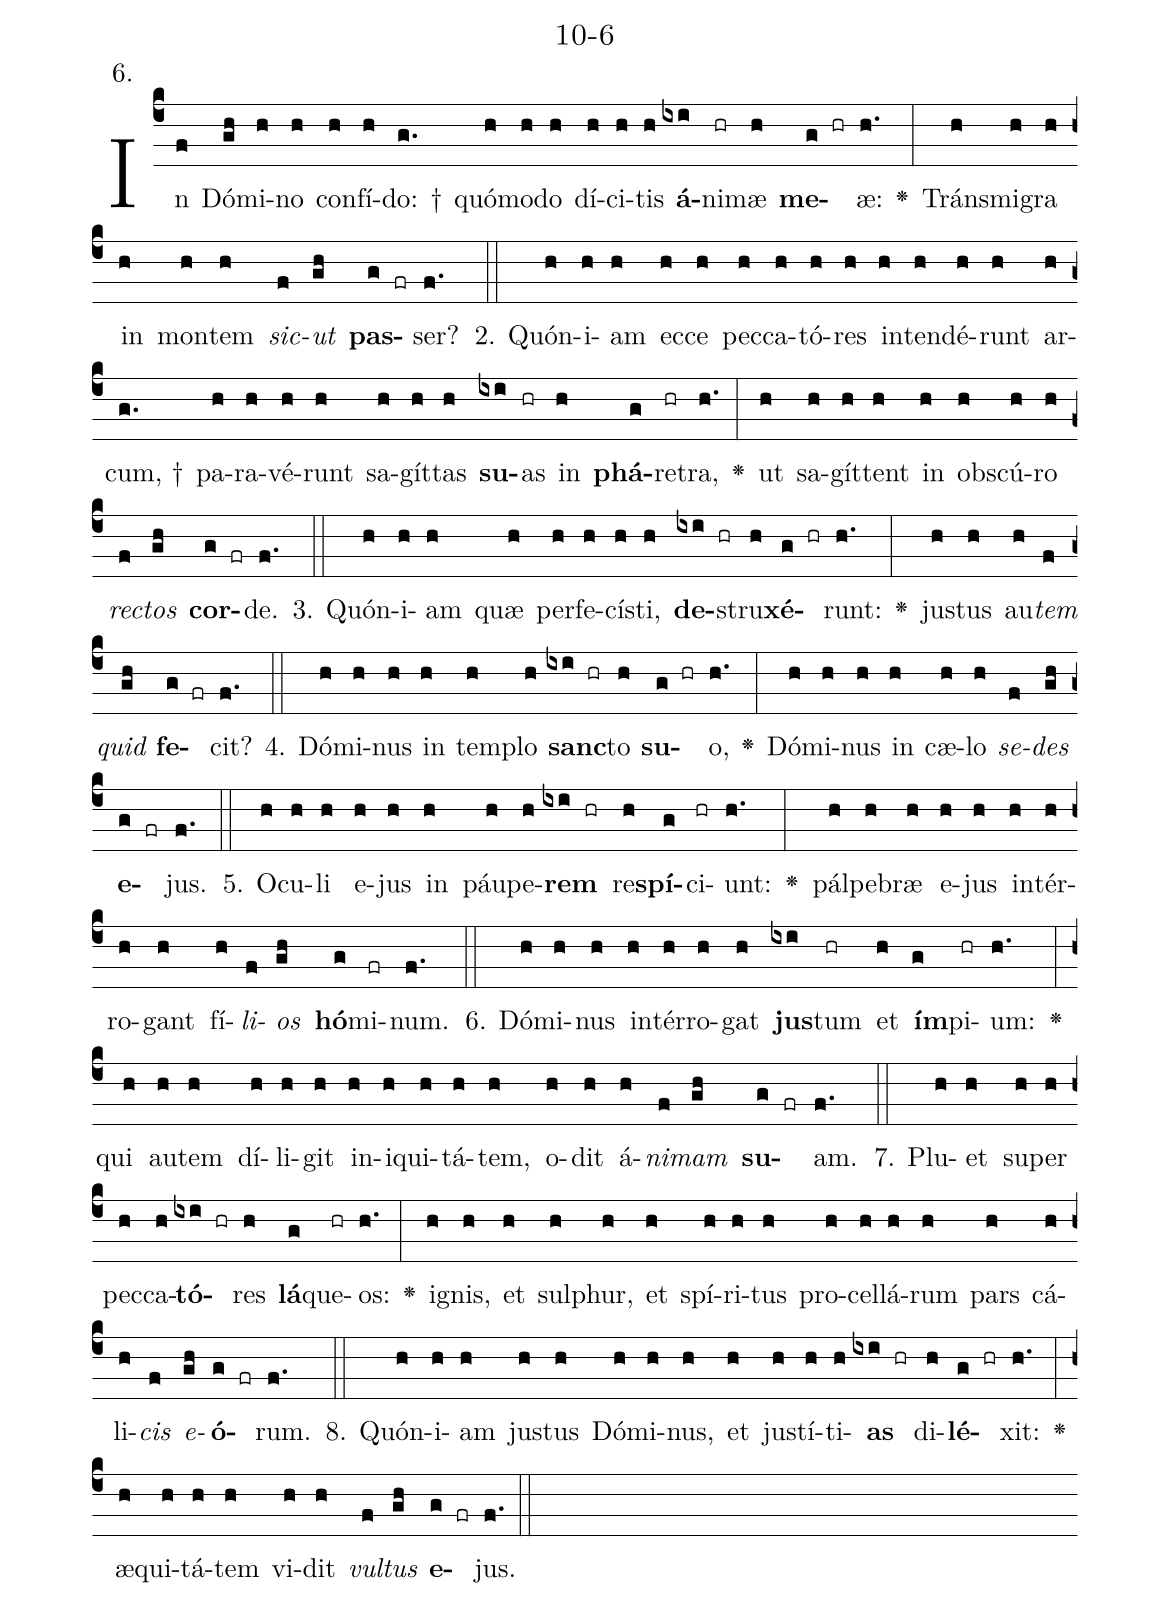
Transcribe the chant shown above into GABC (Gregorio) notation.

name: 10-6;
annotation: 6.;
%%
(c4)In(f) Dó(gh)mi(h)no(h) con(h)fí(h)do: †(g.) quó(h)mo(h)do(h) dí(h)ci(h)tis(h) <b>á</b>(ixi)ni(hr)mæ(h) <b>me</b>(g hr)æ:(h.) <v>\greheightstar</v>(:) Tráns(h)mi(h)gra(h) in(h) mon(h)tem(h) <i>sic</i>(f)<i>ut</i>(gh) <b>pas</b>(g fr)ser?(f.) (::)
2. Quón(h)i(h)am(h) ec(h)ce(h) pec(h)ca(h)tó(h)res(h) in(h)ten(h)dé(h)runt(h) ar(h)cum, †(g.) pa(h)ra(h)vé(h)runt(h) sa(h)gít(h)tas(h) <b>su</b>(ixi)as(hr) in(h) <b>phá</b>(g)re(hr)tra,(h.) <v>\greheightstar</v>(:) ut(h) sa(h)gít(h)tent(h) in(h) obs(h)cú(h)ro(h) <i>rec</i>(f)<i>tos</i>(gh) <b>cor</b>(g fr)de.(f.) (::)
3. Quón(h)i(h)am(h) quæ(h) per(h)fe(h)cís(h)ti,(h) <b>de</b>(ixi hr)stru(h)<b>xé</b>(g hr)runt:(h.) <v>\greheightstar</v>(:) jus(h)tus(h) au(h)<i>tem</i>(f) <i>quid</i>(gh) <b>fe</b>(g fr)cit?(f.) (::)
4. Dó(h)mi(h)nus(h) in(h) tem(h)plo(h) <b>sanc</b>(ixi hr)to(h) <b>su</b>(g hr)o,(h.) <v>\greheightstar</v>(:) Dó(h)mi(h)nus(h) in(h) cæ(h)lo(h) <i>se</i>(f)<i>des</i>(gh) <b>e</b>(g fr)jus.(f.) (::)
5. O(h)cu(h)li(h) e(h)jus(h) in(h) páu(h)pe(h)<b>rem</b>(ixi hr) re(h)<b>spí</b>(g)ci(hr)unt:(h.) <v>\greheightstar</v>(:) pál(h)pe(h)bræ(h) e(h)jus(h) in(h)tér(h)ro(h)gant(h) fí(h)<i>li</i>(f)<i>os</i>(gh) <b>hó</b>(g)mi(fr)num.(f.) (::)
6. Dó(h)mi(h)nus(h) in(h)tér(h)ro(h)gat(h) <b>jus</b>(ixi)tum(hr) et(h) <b>ím</b>(g)pi(hr)um:(h.) <v>\greheightstar</v>(:) qui(h) au(h)tem(h) dí(h)li(h)git(h) in(h)i(h)qui(h)tá(h)tem,(h) o(h)dit(h) á(h)<i>ni</i>(f)<i>mam</i>(gh) <b>su</b>(g fr)am.(f.) (::)
7. Plu(h)et(h) su(h)per(h) pec(h)ca(h)<b>tó</b>(ixi hr)res(h) <b>lá</b>(g)que(hr)os:(h.) <v>\greheightstar</v>(:) i(h)gnis,(h) et(h) sul(h)phur,(h) et(h) spí(h)ri(h)tus(h) pro(h)cel(h)lá(h)rum(h) pars(h) cá(h)li(h)<i>cis</i>(f) <i>e</i>(gh)<b>ó</b>(g fr)rum.(f.) (::)
8. Quón(h)i(h)am(h) jus(h)tus(h) Dó(h)mi(h)nus,(h) et(h) jus(h)tí(h)ti(h)<b>as</b>(ixi hr) di(h)<b>lé</b>(g hr)xit:(h.) <v>\greheightstar</v>(:) æ(h)qui(h)tá(h)tem(h) vi(h)dit(h) <i>vul</i>(f)<i>tus</i>(gh) <b>e</b>(g fr)jus.(f.) (::)
